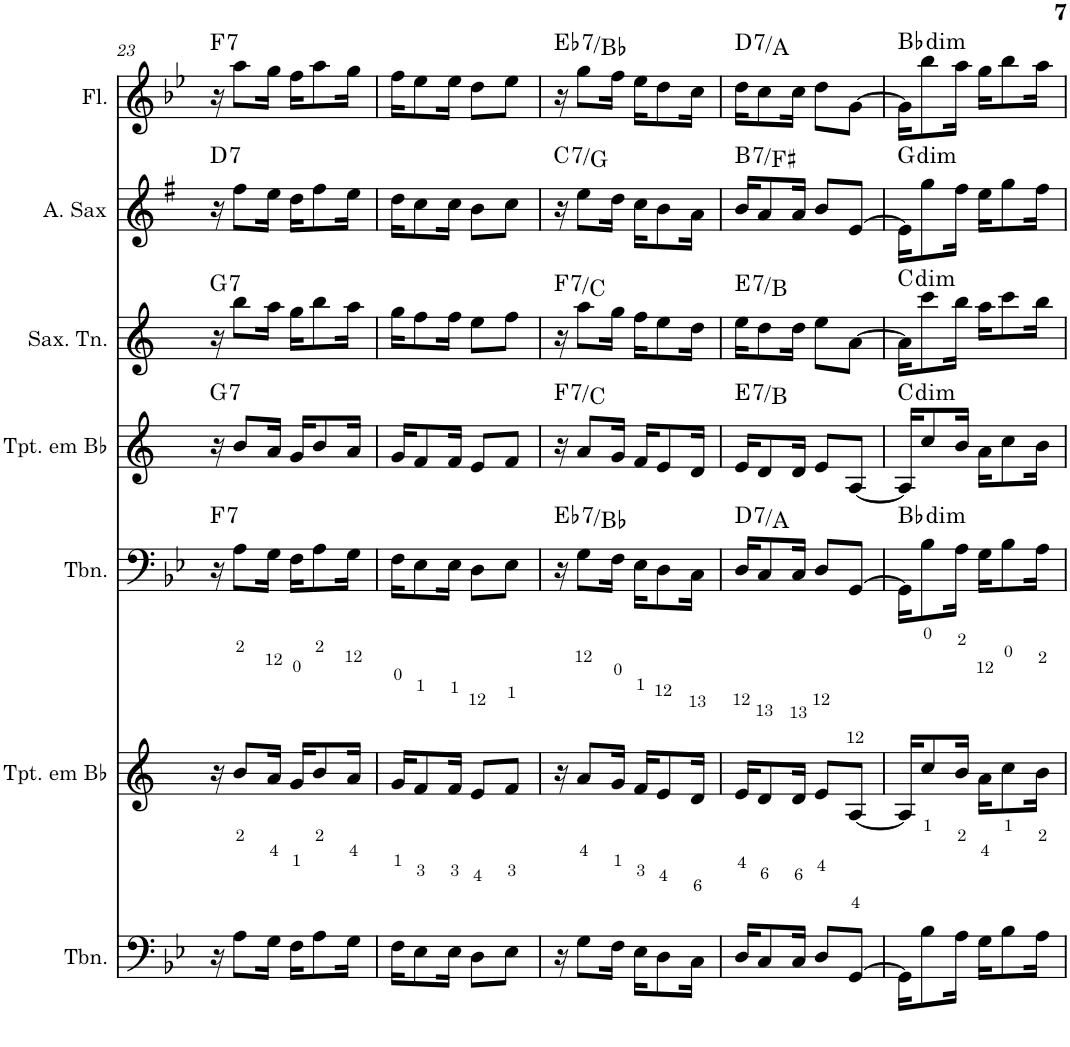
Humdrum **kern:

**kern	**kern	**kern	**harte	**kern	**harte	**kern	**harte	**kern	**harte	**kern	**harte
*part7	*part6	*part5	*part5	*part4	*part4	*part3	*part3	*part2	*part2	*part1	*part1
*staff7	*staff6	*staff5	*	*staff4	*	*staff3	*	*staff2	*	*staff1	*
*I"Trombone	*I"Trompete em Bb	*I"Trombone	*	*I"Trompete em Bb	*	*I"Saxofone Tenor	*	*I"Saxofone Alto	*	*I"Flauta Transversal	*
*I'Tbn.	*I'Tpt. em Bb	*I'Tbn.	*	*I'Tpt. em Bb	*	*I'Sax. Tn.	*	*	*	*I'Fl.	*
!!LO:PB:g=z
*clefF4	*clefG2	*clefF4	*	*clefG2	*	*clefG2	*	*clefG2	*	*clefG2	*
*	*Trd1c2	*	*	*Trd1c2	*	*Trd8c14	*	*Trd5c9	*	*	*
*k[b-e-]	*k[]	*k[b-e-]	*	*k[]	*	*k[]	*	*k[f#]	*	*k[b-e-]	*
*B-:	*	*B-:	*	*	*	*	*	*G:	*	*B-:	*
*M4/4	*M4/4	*M4/4	*	*M4/4	*	*M4/4	*	*M4/4	*	*M4/4	*
=23	=23	=23	=23	=23	=23	=23	=23	=23	=23	=23	=23
!	!	!	!LO:H:kt=7	!	!LO:H:kt=7	!	!LO:H:kt=7	!	!LO:H:kt=7	!	!LO:H:kt=7
16r	16r	16r	F:7	16r	G:7	16r	G:7	16r	D:7	16r	F:7
8A\L	8b/L	8A\L	.	8b/L	.	8bb\L	.	8ff#\L	.	8aa\L	.
16G\Jk	16a/Jk	16G\Jk	.	16a/Jk	.	16aa\Jk	.	16ee\Jk	.	16gg\Jk	.
16F\KL	16g/KL	16F\KL	.	16g/KL	.	16gg\KL	.	16dd\KL	.	16ff\KL	.
8A\	8b/	8A\	.	8b/	.	8bb\	.	8ff#\	.	8aa\	.
16G\Jk	16a/Jk	16G\Jk	.	16a/Jk	.	16aa\Jk	.	16ee\Jk	.	16gg\Jk	.
=24	=24	=24	=24	=24	=24	=24	=24	=24	=24	=24	=24
16F\KL	16g/KL	16F\KL	.	16g/KL	.	16gg\KL	.	16dd\KL	.	16ff\KL	.
8E-\	8f/	8E-\	.	8f/	.	8ff\	.	8cc\	.	8ee-\	.
16E-\Jk	16f/Jk	16E-\Jk	.	16f/Jk	.	16ff\Jk	.	16cc\Jk	.	16ee-\Jk	.
8D\L	8e/L	8D\L	.	8e/L	.	8ee\L	.	8b\L	.	8dd\L	.
8E-\J	8f/J	8E-\J	.	8f/J	.	8ff\J	.	8cc\J	.	8ee-\J	.
=25	=25	=25	=25	=25	=25	=25	=25	=25	=25	=25	=25
!	!	!	!LO:H:kt=7	!	!LO:H:kt=7	!	!LO:H:kt=7	!	!LO:H:kt=7	!	!LO:H:kt=7
16r	16r	16r	Eb:7/5	16r	F:7/5	16r	F:7/5	16r	C:7/5	16r	Eb:7/5
8G\L	8a/L	8G\L	.	8a/L	.	8aa\L	.	8ee\L	.	8gg\L	.
16F\Jk	16g/Jk	16F\Jk	.	16g/Jk	.	16gg\Jk	.	16dd\Jk	.	16ff\Jk	.
16E-\KL	16f/KL	16E-\KL	.	16f/KL	.	16ff\KL	.	16cc\KL	.	16ee-\KL	.
8D\	8e/	8D\	.	8en/	.	8een\	.	8b\	.	8dd\	.
16C\Jk	16d/Jk	16C\Jk	.	16d/Jk	.	16dd\Jk	.	16a\Jk	.	16cc\Jk	.
=26	=26	=26	=26	=26	=26	=26	=26	=26	=26	=26	=26
!	!	!	!LO:H:kt=7	!	!LO:H:kt=7	!	!LO:H:kt=7	!	!LO:H:kt=7	!	!LO:H:kt=7
16D/KL	16e/KL	16D/KL	D:7/5	16e/KL	E:7/5	16ee\KL	E:7/5	16b/KL	B:7/5	16dd\KL	D:7/5
8C/	8d/	8C/	.	8d/	.	8dd\	.	8a/	.	8cc\	.
16C/Jk	16d/Jk	16C/Jk	.	16d/Jk	.	16dd\Jk	.	16a/Jk	.	16cc\Jk	.
8D/L	8e/L	8D/L	.	8e/L	.	8ee\L	.	8b/L	.	8dd\L	.
[8GG/J	[8A/J	[8GG/J	.	[8A/J	.	[8a\J	.	[8e/J	.	[8g\J	.
=27	=27	=27	=27	=27	=27	=27	=27	=27	=27	=27	=27
!	!	!	!LO:H:kt=dim	!	!LO:H:kt=dim	!	!LO:H:kt=dim	!	!LO:H:kt=dim	!	!LO:H:kt=dim
16GG\KL]	16A/KL]	16GG\KL]	Bb:dim	16A/KL]	C:dim	16a\KL]	C:dim	16e\KL]	G:dim	16g\KL]	Bb:dim
8B-\	8cc/	8B-\	.	8cc/	.	8ccc\	.	8gg\	.	8bb-\	.
16A\Jk	16b/Jk	16A\Jk	.	16b/Jk	.	16bb\Jk	.	16ff#\Jk	.	16aa\Jk	.
16G\KL	16a\KL	16G\KL	.	16a\KL	.	16aa\KL	.	16ee\KL	.	16gg\KL	.
8B-\	8cc\	8B-\	.	8cc\	.	8ccc\	.	8gg\	.	8bb-\	.
16A\Jk	16b\Jk	16A\Jk	.	16b\Jk	.	16bb\Jk	.	16ff#\Jk	.	16aa\Jk	.
=	=	=	=	=	=	=	=	=	=	=	=
*-	*-	*-	*-	*-	*-	*-	*-	*-	*-	*-	*-
